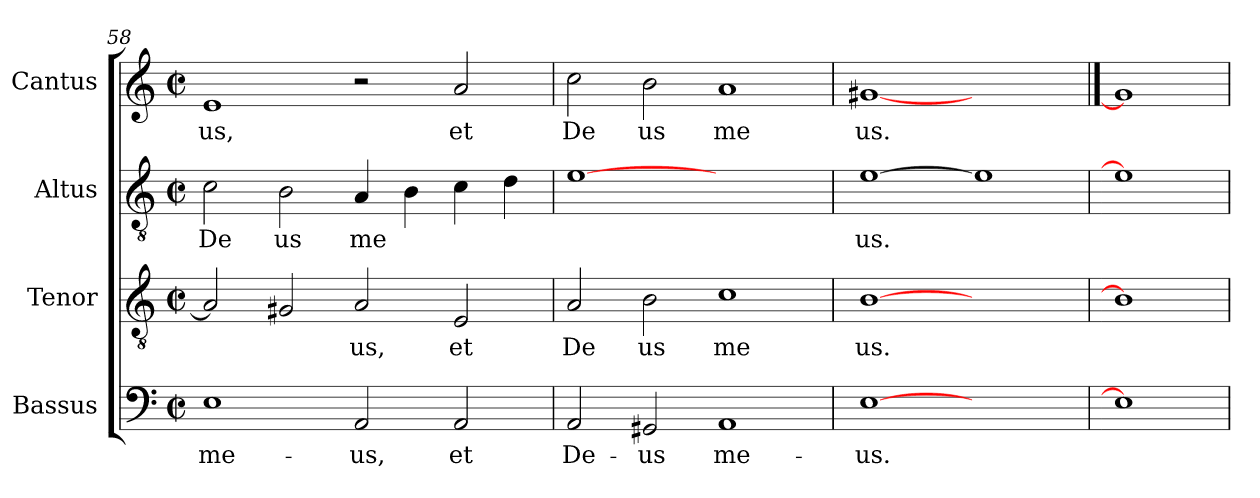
**kern	**text	**kern	**text	**kern	**text	**kern	**text
*part4	*part4	*part3	*part3	*part2	*part2	*part1	*part1
*staff4	*staff4	*staff3	*staff3	*staff2	*staff2	*staff1	*staff1
*I"Bassus	*	*I"Tenor	*	*I"Altus	*	*I"Cantus	*
*clefF4	*	*clefGv2	*	*clefGv2	*	*clefG2	*
*	*	*k[]	*	*	*	*	*
*	*	*C:	*	*	*	*	*
*M2/2	*	*M2/2	*	*M2/2	*	*M2/2	*
*met(c|)	*	*met(c|)	*	*met(c|)	*	*met(c|)	*
=58	=58	=58	=58	=58	=58	=58	=58
!	!LO:LY:b:cj	!	!	!	!LO:LY:b:cj	!	!LO:LY:b:cj
1E	me-	2A/]	.	2c\	De	1e	us,
!	!	!	!	!	!LO:LY:b:cj	!	!
.	.	2G#/	.	2B\	us	.	.
!	!LO:LY:b:cj	!	!LO:LY:b:cj	!	!LO:LY:b	!	!
2AA/	-us,	2A/	us,	4A/	me	2r	.
.	.	.	.	4B\	.	.	.
!	!LO:LY:b:cj	!	!LO:LY:b:cj	!	!	!	!LO:LY:b:cj
2AA/	et	2E/	et	4c\	.	2a/	et
.	.	.	.	4d\	.	.	.
=59	=59	=59	=59	=59	=59	=59	=59
!	!LO:LY:b:cj	!	!LO:LY:b:cj	!	!	!	!LO:LY:b:cj
2AA/	De-	2A/	De	[1e	.	2cc\	De
!	!LO:LY:b:cj	!	!LO:LY:b:cj	!	!	!	!LO:LY:b:cj
2GG#X/	-us	2B\	us	.	.	2b\	us
!	!LO:LY:b:cj	!	!LO:LY:b:cj	!	!	!	!LO:LY:b:cj
1AA	me-	1c	me	1ryy	.	1a	me
=60	=60	=60	=60	=60	=60	=60	=60
!	!LO:LY:b:cj	!	!LO:LY:b:cj	!	!LO:LY:b:cj	!	!LO:LY:b:cj
[1E	-us.	[1B	us.	[1e	us.	[1g#X	us.
1ryy	.	1ryy	.	1e]	.	1ryy	.
=61	==61	=61	==61	=61	==61	==61	==61
1E]	.	1B]	.	1e]	.	1g#]	.
=	=	=	=	=	=	=	=
*-	*-	*-	*-	*-	*-	*-	*-
